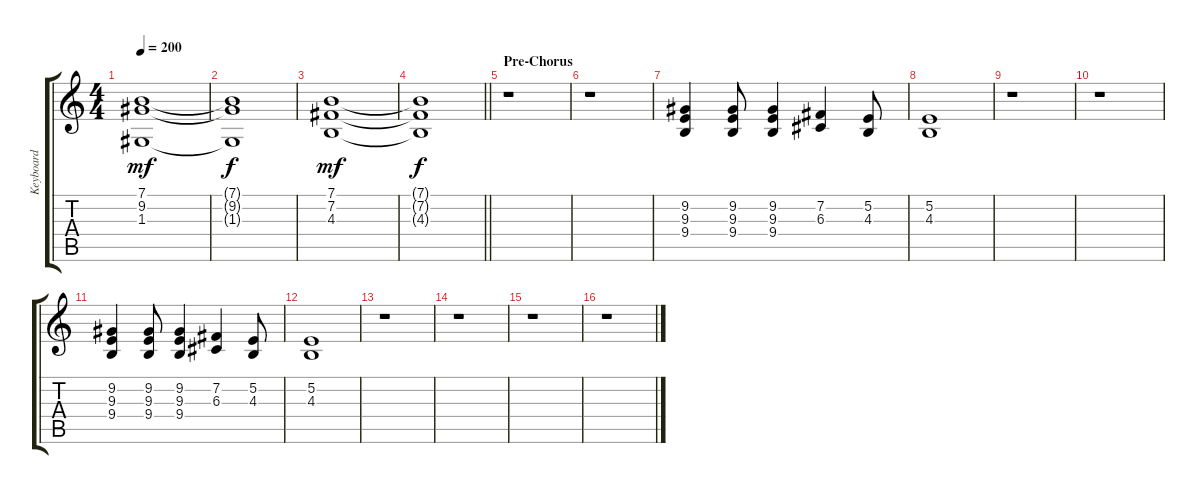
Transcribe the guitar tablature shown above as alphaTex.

\track ("Keyboard" "Keyboard") {instrument choiraahs}
\staff {score tabs}
\tuning (E4 B3 G3 D3 A2 E2) {hide}
\ts (4 4)
\tempo 200
\clef g2
\ks c
(7.1 9.2 1.3).1{dy mf} |
(7.1{t} 9.2{t} 1.3{t}).1{dy f} |
(7.1 7.2 4.3).1{dy mf} |
\barLineRight lightlight
(7.1{t} 7.2{t} 4.3{t}).1{dy f} |
\section ("" "Pre-Chorus")
r.1 |
r.1 |
(9.2 9.3 9.4).4 (9.2 9.3 9.4).8 (9.2 9.3 9.4).4 (7.2 6.3).4 (5.2 4.3).8 |
(5.2 4.3).1 |
r.1 |
r.1 |
(9.2 9.3 9.4).4 (9.2 9.3 9.4).8 (9.2 9.3 9.4).4 (7.2 6.3).4 (5.2 4.3).8 |
(5.2 4.3).1 |
r.1 |
r.1 |
r.1 |
r.1
